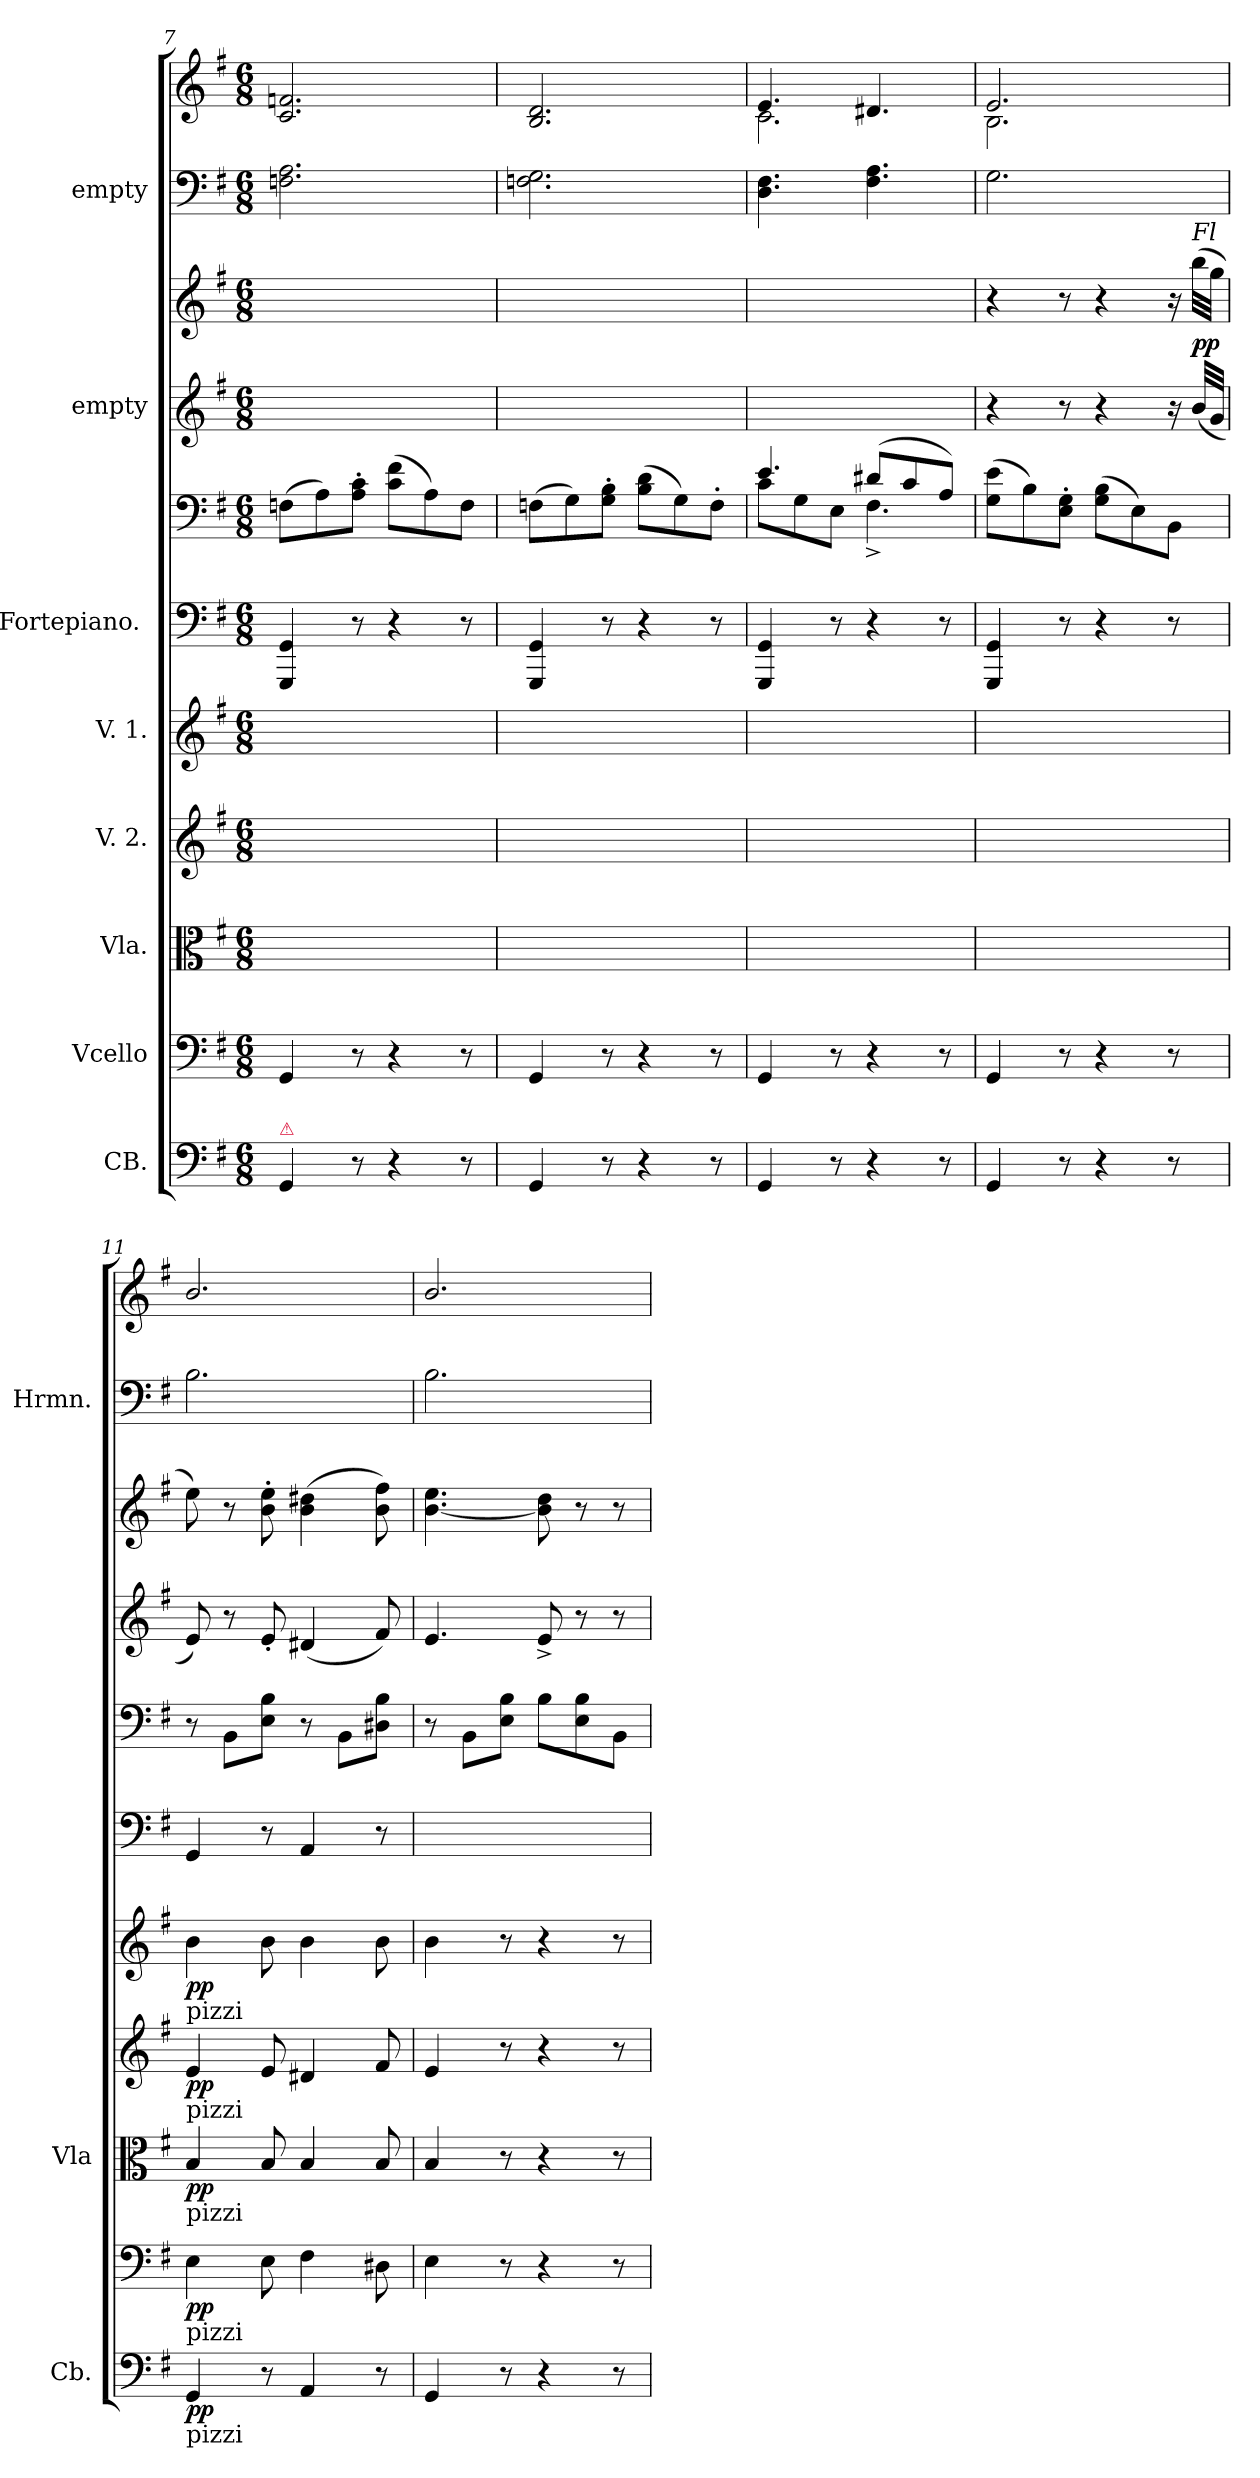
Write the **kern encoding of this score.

**kern	**dynam	**kern	**dynam	**kern	**dynam	**kern	**dynam	**kern	**dynam	**kern	**kern	**kern	**kern	**dynam	**kern	**kern
*part8	*part8	*part7	*part7	*part6	*part6	*part5	*part5	*part4	*part4	*part3	*part3	*part2	*part2	*part2	*part1	*part1
*staff11	*staff11	*staff10	*staff10	*staff9	*staff9	*staff8	*staff8	*staff7	*staff7	*staff6	*staff5	*staff4	*staff3	*staff3/4	*staff2	*staff1
*I"CB.	*	*I"Vcello	*	*I"Vla.	*	*I"V. 2.	*	*I"V. 1.	*	*I"Fortepiano. [2]	*	*I"empty	*	*	*I"empty	*
*I'Cb.	*	*	*	*I'Vla	*	*	*	*	*	*	*	*	*	*	*I'Hrmn.	*
*clefF4	*	*clefF4	*	*clefC3	*	*clefG2	*	*clefG2	*	*clefF4	*clefF4	*clefG2	*clefG2	*	*clefF4	*clefG2
*k[f#]	*	*k[f#]	*	*k[f#]	*	*k[f#]	*	*k[f#]	*	*k[f#]	*k[f#]	*k[f#]	*k[f#]	*	*k[f#]	*k[f#]
*G:	*	*G:	*	*G:	*	*G:	*	*G:	*	*G:	*G:	*G:	*G:	*	*G:	*G:
*M6/8	*	*M6/8	*	*M6/8	*	*M6/8	*	*M6/8	*	*M6/8	*M6/8	*M6/8	*M6/8	*	*M6/8	*M6/8
=7	=7	=7	=7	=7	=7	=7	=7	=7	=7	=7	=7	=7	=7	=7	=7	=7
!LO:TX:a:color=crimson:t=⚠	!	!	!	!	!	!	!	!	!	!	!	!	!	!	!	!
4GG/	.	4GG/	.	2.ryy	.	2.ryy	.	2.ryy	.	4GGG/ 4GG/	(8Fn\L	2.ryy	2.ryy	.	2.Fn\ 2.A\	2.c/ 2.fn/
.	.	.	.	.	.	.	.	.	.	.	8A\)	.	.	.	.	.
8r	.	8r	.	.	.	.	.	.	.	8r	8A'\ 8c'\J	.	.	.	.	.
4r	.	4r	.	.	.	.	.	.	.	4r	(8c\ 8f#\L	.	.	.	.	.
.	.	.	.	.	.	.	.	.	.	.	8A\)	.	.	.	.	.
8r	.	8r	.	.	.	.	.	.	.	8r	8F\J	.	.	.	.	.
=8	=8	=8	=8	=8	=8	=8	=8	=8	=8	=8	=8	=8	=8	=8	=8	=8
4GG/	.	4GG/	.	2.ryy	.	2.ryy	.	2.ryy	.	4GGG/ 4GG/	(8Fn\L	2.ryy	2.ryy	.	2.Fn\ 2.G\	2.B/ 2.d/
.	.	.	.	.	.	.	.	.	.	.	8G\)	.	.	.	.	.
8r	.	8r	.	.	.	.	.	.	.	8r	8G'\ 8B'\J	.	.	.	.	.
4r	.	4r	.	.	.	.	.	.	.	4r	(8B\ 8d\L	.	.	.	.	.
.	.	.	.	.	.	.	.	.	.	.	8G\)	.	.	.	.	.
8r	.	8r	.	.	.	.	.	.	.	8r	8F'\J	.	.	.	.	.
=9	=9	=9	=9	=9	=9	=9	=9	=9	=9	=9	=9	=9	=9	=9	=9	=9
*	*	*	*	*	*	*	*	*	*	*	*^	*	*	*	*	*^
4GG/	.	4GG/	.	2.ryy	.	2.ryy	.	2.ryy	.	4GGG/ 4GG/	4.e/	8c\L	2.ryy	2.ryy	.	4.D\ 4.F#\	4.e/	2.c\
.	.	.	.	.	.	.	.	.	.	.	.	8G\	.	.	.	.	.	.
8r	.	8r	.	.	.	.	.	.	.	8r	.	8E\J	.	.	.	.	.	.
4r	.	4r	.	.	.	.	.	.	.	4r	(8d#X/L	4.F#^\	.	.	.	4.F#\ 4.A\	4.d#X/	.
.	.	.	.	.	.	.	.	.	.	.	8c/	.	.	.	.	.	.	.
8r	.	8r	.	.	.	.	.	.	.	8r	8A/J)	.	.	.	.	.	.	.
*	*	*	*	*	*	*	*	*	*	*	*v	*v	*	*	*	*	*	*
=10	=10	=10	=10	=10	=10	=10	=10	=10	=10	=10	=10	=10	=10	=10	=10	=10	=10
4GG/	.	4GG/	.	2.ryy	.	2.ryy	.	2.ryy	.	4GGG/ 4GG/	(8G\ 8e\L	4r	4r	.	2.G\	2.e/	2.B\
.	.	.	.	.	.	.	.	.	.	.	8B\)	.	.	.	.	.	.
8r	.	8r	.	.	.	.	.	.	.	8r	8E'\ 8G'\J	8r	8r	.	.	.	.
4r	.	4r	.	.	.	.	.	.	.	4r	(8G\ 8B\L	4r	4r	.	.	.	.
.	.	.	.	.	.	.	.	.	.	.	8E\)	.	.	.	.	.	.
8r	.	8r	.	.	.	.	.	.	.	8r	8BB\J	16r	16r	.	.	.	.
!	!	!	!	!	!	!	!	!	!	!	!	!	!LO:TX:a:i:t=Fl	!	!	!	!
.	.	.	.	.	.	.	.	.	.	.	.	(32b/LLL	(32bb\LLL	pp	.	.	.
.	.	.	.	.	.	.	.	.	.	.	.	32g/JJJ	32gg\JJJ	.	.	.	.
*	*	*	*	*	*	*	*	*	*	*	*	*	*	*	*	*v	*v
=11	=11	=11	=11	=11	=11	=11	=11	=11	=11	=11	=11	=11	=11	=11	=11	=11
!	!	!	!	!	!	!	!	!LO:TX:b:t=pizzi	!	!	!	!	!	!	!	!
!	!	!	!	!	!	!LO:TX:b:t=pizzi	!	!	!	!	!	!	!	!	!	!
!	!	!	!	!LO:TX:b:t=pizzi	!	!	!	!	!	!	!	!	!	!	!	!
!	!	!LO:TX:b:t=pizzi	!	!	!	!	!	!	!	!	!	!	!	!	!	!
!LO:TX:b:t=pizzi	!	!	!	!	!	!	!	!	!	!	!	!	!	!	!	!
4GG/	pp	4E\	pp	4B/	pp	4e/	pp	4b\	pp	4GG/	8r	8e/)	8ee\)	.	2.B\	2.b/
.	.	.	.	.	.	.	.	.	.	.	8BB\L	8r	8r	.	.	.
8r	.	8E\	.	8B/	.	8e/	.	8b\	.	8r	8E\ 8B\J	8e'/	8b'\ 8ee'\	.	.	.
4AA/	.	4F#\	.	4B/	.	4d#X/	.	4b\	.	4AA/	8r	(4d#X/	(4b\ 4dd#X\	.	.	.
.	.	.	.	.	.	.	.	.	.	.	8BB\L	.	.	.	.	.
8r	.	8D#X\	.	8B/	.	8f#/	.	8b\	.	8r	8D#X\ 8B\J	8f#/)	8b\ 8ff#\)	.	.	.
=12	=12	=12	=12	=12	=12	=12	=12	=12	=12	=12	=12	=12	=12	=12	=12	=12
4GG/	.	4E\	.	4B/	.	4e/	.	4b\	.	2.ryy	8r	4.e/	[4.b\ 4.ee\	.	2.B\	2.b/
.	.	.	.	.	.	.	.	.	.	.	8BB\L	.	.	.	.	.
8r	.	8r	.	8r	.	8r	.	8r	.	.	8E\ 8B\J	.	.	.	.	.
4r	.	4r	.	4r	.	4r	.	4r	.	.	8B\L	8e^/	8b]\ 8dd\	.	.	.
.	.	.	.	.	.	.	.	.	.	.	8E\ 8B\	8r	8r	.	.	.
8r	.	8r	.	8r	.	8r	.	8r	.	.	8BB\J	8r	8r	.	.	.
=	=	=	=	=	=	=	=	=	=	=	=	=	=	=	=	=
*-	*-	*-	*-	*-	*-	*-	*-	*-	*-	*-	*-	*-	*-	*-	*-	*-
